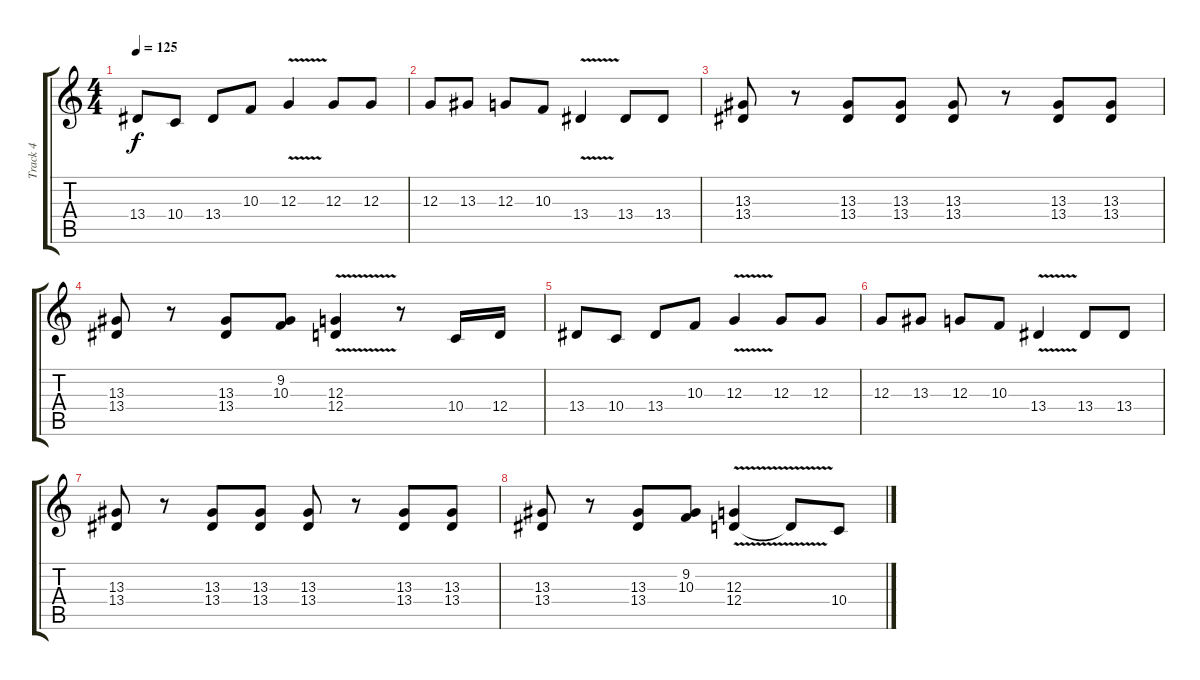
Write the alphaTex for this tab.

\track ("Track 4" "Track 4") {instrument lead1square}
\staff {score tabs}
\tuning (E4 B3 G3 D3 A2 D2) {hide}
\ts (4 4)
\tempo 125
\clef g2
\ks c
13.4.8{dy f} 10.4.8 13.4.8 10.3.8 12.3{v}.4 12.3.8 12.3.8 |
12.3.8 13.3.8 12.3.8 10.3.8 13.4{v}.4 13.4.8 13.4.8 |
(13.3 13.4).8 r.8 (13.3 13.4).8 (13.3 13.4).8 (13.3 13.4).8 r.8 (13.3 13.4).8 (13.3 13.4).8 |
(13.3 13.4).8 r.8 (13.3 13.4).8 (9.2 10.3).8 (12.3 12.4{v}).4 r.8 10.4.16 12.4.16 |
13.4.8 10.4.8 13.4.8 10.3.8 12.3{v}.4 12.3.8 12.3.8 |
12.3.8 13.3.8 12.3.8 10.3.8 13.4{v}.4 13.4.8 13.4.8 |
(13.3 13.4).8 r.8 (13.3 13.4).8 (13.3 13.4).8 (13.3 13.4).8 r.8 (13.3 13.4).8 (13.3 13.4).8 |
(13.3 13.4).8 r.8 (13.3 13.4).8 (9.2 10.3).8 (12.3 12.4{v}).4 12.4{t}.8 10.4.8
